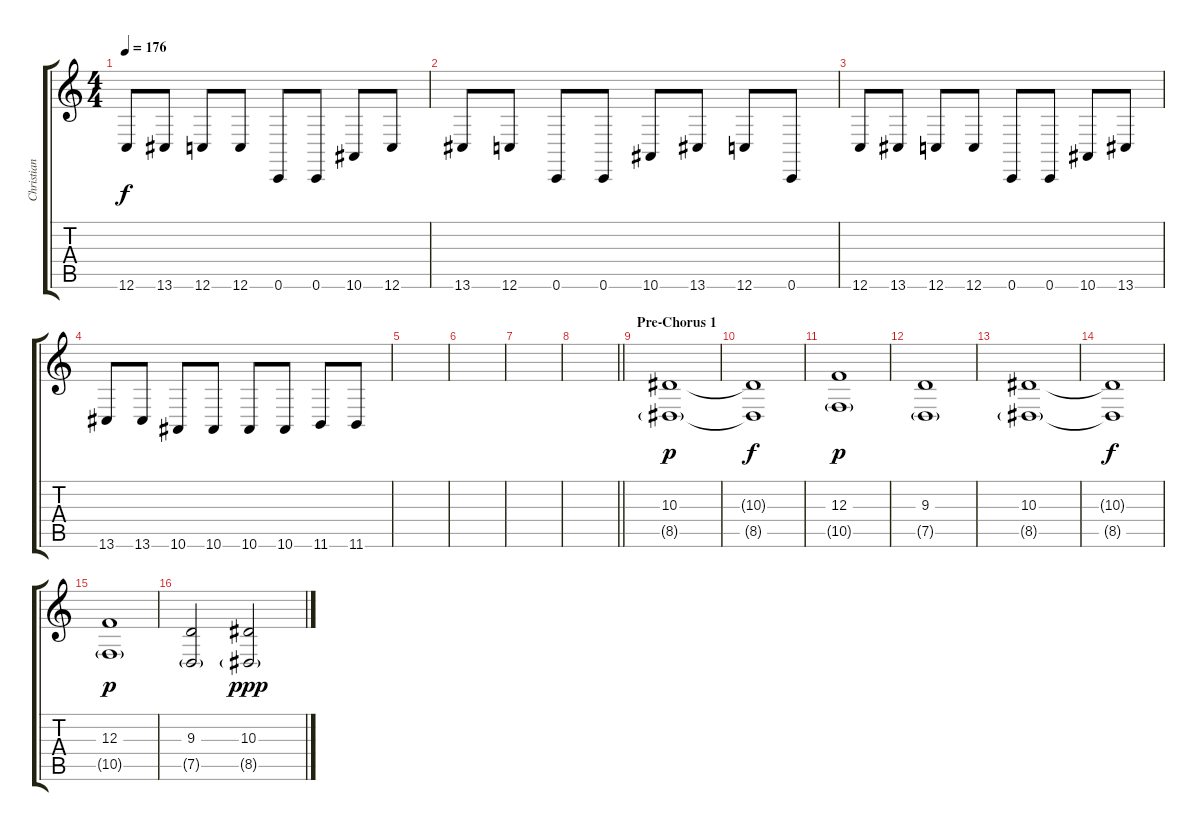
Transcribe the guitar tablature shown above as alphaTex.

\track ("Christian 1" "Christian ") {instrument lead2sawtooth}
\staff {score tabs}
\tuning (D4 A3 F3 C3 G2 C2) {hide}
\ts (4 4)
\tempo 176
\clef g2
\ks c
12.6.8{dy f} 13.6.8 12.6.8 12.6.8 0.6.8 0.6.8 10.6.8 12.6.8 |
13.6.8 12.6.8 0.6.8 0.6.8 10.6.8 13.6.8 12.6.8 0.6.8 |
12.6.8 13.6.8 12.6.8 12.6.8 0.6.8 0.6.8 10.6.8 13.6.8 |
13.6.8 13.6.8 10.6.8 10.6.8 10.6.8 10.6.8 11.6.8 11.6.8 |
|
|
|
\barLineRight lightlight
|
\section ("" "Pre-Chorus 1")
(10.3 8.5{g}).1{dy p volume 12 instrument choiraahs} |
(10.3{t} 8.5{t}).1{dy f} |
(12.3 10.5{g}).1{dy p} |
(9.3 7.5{g}).1 |
(10.3 8.5{g}).1 |
(10.3{t} 8.5{t}).1{dy f} |
(12.3 10.5{g}).1{dy p} |
(9.3 7.5{g}).2 (10.3 8.5{g}).2{dy ppp}
